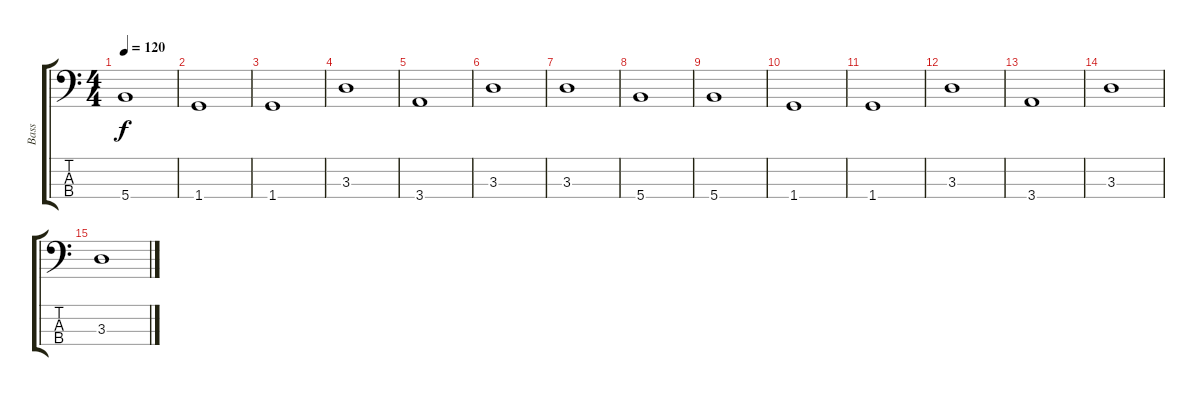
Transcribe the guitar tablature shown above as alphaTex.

\track ("Bass" "Bass") {instrument electricbassfinger}
\staff {score tabs}
\tuning (A2 E2 B1 Gb1) {hide}
\ts (4 4)
\tempo 120
\clef f4
\ks c
5.4.1{dy f} |
1.4.1 |
1.4.1 |
3.3.1 |
3.4.1 |
3.3.1 |
3.3.1 |
5.4.1 |
5.4.1 |
1.4.1 |
1.4.1 |
3.3.1 |
3.4.1 |
3.3.1 |
3.3.1
